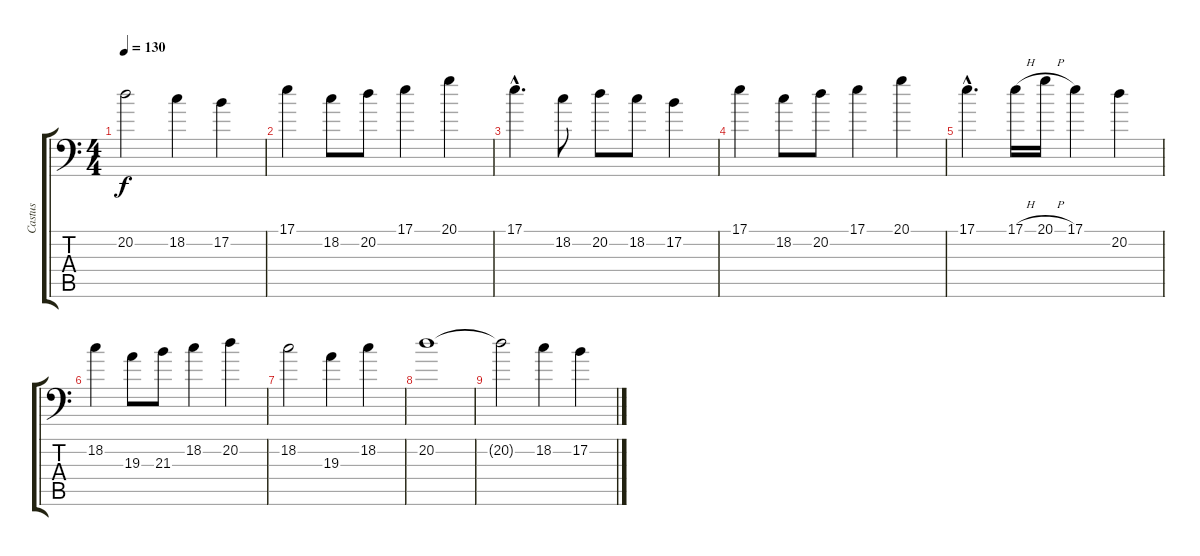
\track ("Castus" "Castus") {instrument bagpipe}
\staff {score tabs}
\tuning (B3 Gb3 D3 A2 E2 A1) {hide}
\ts (4 4)
\tempo 130
\clef f4
\ks c
20.2.2{dy f} 18.2.4 17.2.4 |
17.1.4 18.2.8 20.2.8 17.1.4 20.1.4 |
17.1{hac}.4{d} 18.2.8 20.2.8 18.2.8 17.2.4 |
17.1.4 18.2.8 20.2.8 17.1.4 20.1.4 |
17.1{hac}.4{d} 17.1{h}.16 20.1{h}.16 17.1.4 20.2.4 |
18.2.4 19.3.8 21.3.8 18.2.4 20.2.4 |
18.2.2 19.3.4 18.2.4 |
20.2.1 |
20.2{t}.2 18.2.4 17.2.4
